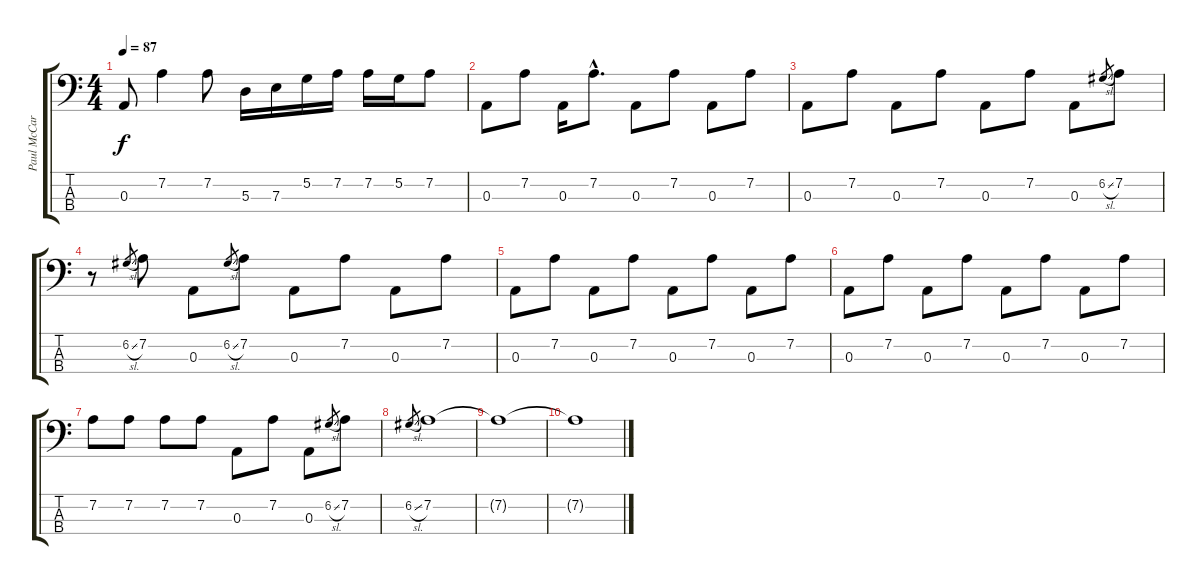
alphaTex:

\track ("Paul McCartney (Basse)" "Paul McCar") {instrument electricbassfinger}
\staff {score tabs}
\tuning (G2 D2 A1 E1) {hide}
\ts (4 4)
\tempo 87
\clef f4
\ks c
0.3.8{dy f} 7.2.4 7.2.8 5.3.16 7.3.16 5.2.16 7.2.16 7.2.16 5.2.16 7.2.8 |
0.3.8 7.2.8 0.3.16 7.2{hac}.8{d} 0.3.8 7.2.8 0.3.8 7.2.8 |
0.3.8 7.2.8 0.3.8 7.2.8 0.3.8 7.2.8 0.3.8 6.2{sl}.8{gr} 7.2.8 |
r.8 6.2{sl}.8{gr} 7.2.8 0.3.8 6.2{sl}.8{gr} 7.2.8 0.3.8 7.2.8 0.3.8 7.2.8 |
0.3.8 7.2.8 0.3.8 7.2.8 0.3.8 7.2.8 0.3.8 7.2.8 |
0.3.8 7.2.8 0.3.8 7.2.8 0.3.8 7.2.8 0.3.8 7.2.8 |
7.2.8 7.2.8 7.2.8 7.2.8 0.3.8 7.2.8 0.3.8 6.2{sl}.8{gr} 7.2.8 |
6.2{sl}.8{gr} 7.2.1 |
7.2{t}.1{volume 0} |
7.2{t}.1
